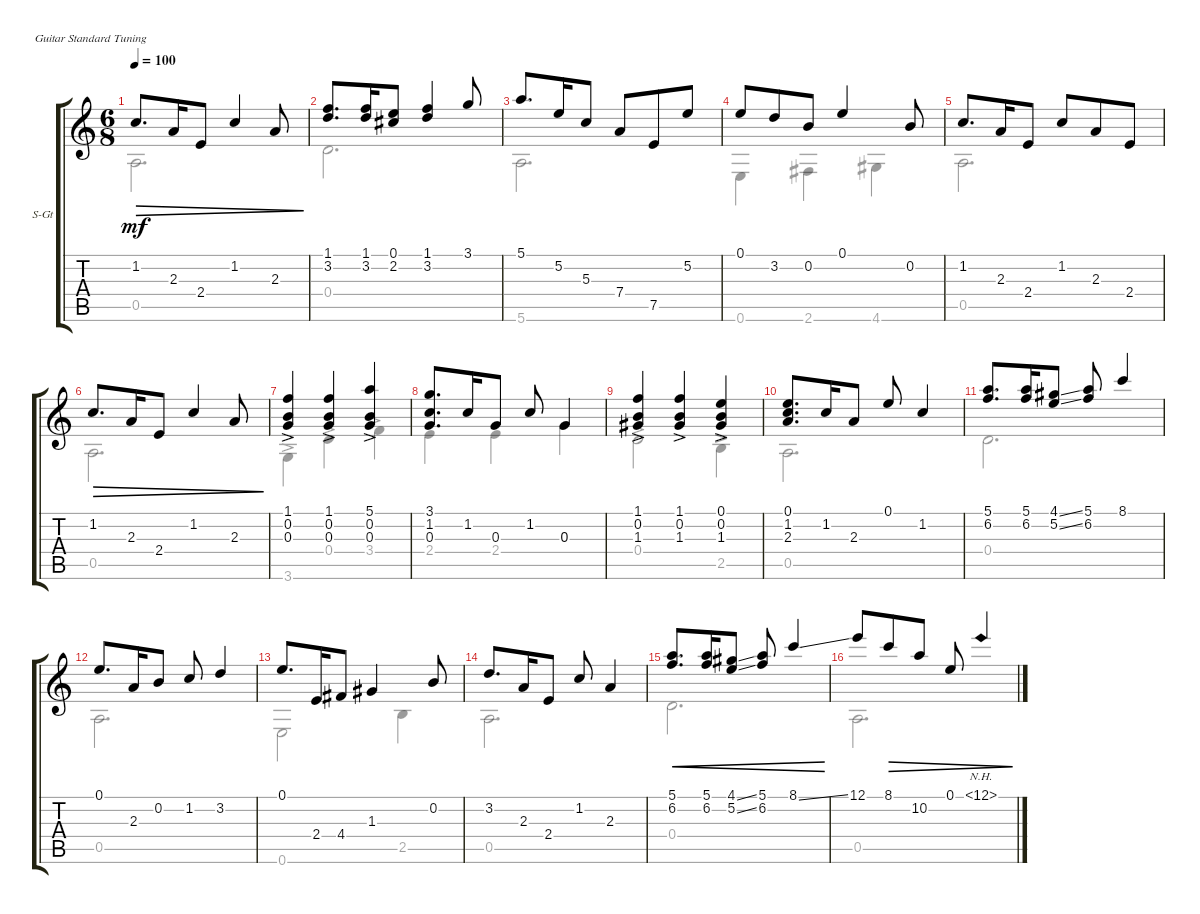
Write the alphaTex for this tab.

\defaultSystemsLayout 4
\bracketExtendMode groupsimilarinstruments
\firstSystemTrackNameOrientation horizontal
\otherSystemsTrackNameOrientation horizontal
\track ("Steel Guitar" "S-Gt") {instrument acousticguitarsteel}
\staff {score tabs}
\tuning (E4 B3 G3 D3 A2 E2)
\voice
\ts (6 8)
\tempo 100
\clef g2
\ks c
1.2.8{d dec dy mf} 2.3.16{dec} 2.4.8{dec} 1.2.4{dec} 2.3.8{dec} |
(1.1 3.2).8{d} (1.1 3.2).16 (0.1 2.2).8 (1.1 3.2).4 3.1.8 |
5.1.8{d} 5.2.16 5.3.8 7.4.8 7.5.8 5.2.8 |
0.1.8 3.2.8 0.2.8 0.1.4 0.2.8 |
1.2.8{d} 2.3.16 2.4.8 1.2.8 2.3.8 2.4.8 |
1.2.8{d dec} 2.3.16{dec} 2.4.8{dec} 1.2.4{dec} 2.3.8{dec} |
(1.1{ac} 0.2 0.3).4 (1.1{ac} 0.2 0.3).4 (5.1{ac} 0.2 0.3).4 |
(3.1 1.2 0.3).8{d} 1.2.16 0.3.8 1.2.8 0.3.4 |
(1.1{ac} 0.2 1.3).4 (1.1{ac} 0.2 1.3).4 (0.1{ac} 0.2 1.3).4 |
(0.1 1.2 2.3).8{d} 1.2.16 2.3.8 0.1.8 1.2.4 |
(5.1 6.2).8{d} (5.1 6.2).16 (4.1{ss} 5.2{ss}).8 (5.1 6.2).8 8.1.4 |
0.1.8{d} 2.3.16 0.2.8 1.2.8 3.2.4 |
0.1.8{d} 2.4.16 4.4.8 1.3.4 0.2.8 |
3.2.8{d} 2.3.16 2.4.8 1.2.8 2.3.4 |
(5.1 6.2).8{d cre} (5.1 6.2).16{cre} (4.1{ss} 5.2{ss}).8{cre} (5.1 6.2).8{cre} 8.1{ss}.4{cre} |
12.1.8 8.1.8{dec} 10.2.8{dec} 0.1.8{dec} 12.1{nh}.4{dec}
\voice
\clef g2
\ottava regular
\simile none
\ks c
0.5.2{d dy mf} |
0.4.2{d} |
5.6.2{d} |
0.6.4 2.6.4 4.6.4 |
0.5.2{d} |
0.5.2{d} |
3.6{ac}.4 0.4{ac}.4 3.4{ac}.4 |
2.4.4 2.4.4 0.3.4 |
0.4{ac}.2 2.5{ac}.4 |
0.5.2{d} |
0.4.2{d} |
0.5.2{d} |
0.6.2 2.5.4 |
0.5.2{d} |
0.4.2{d} |
0.5.2{d}
